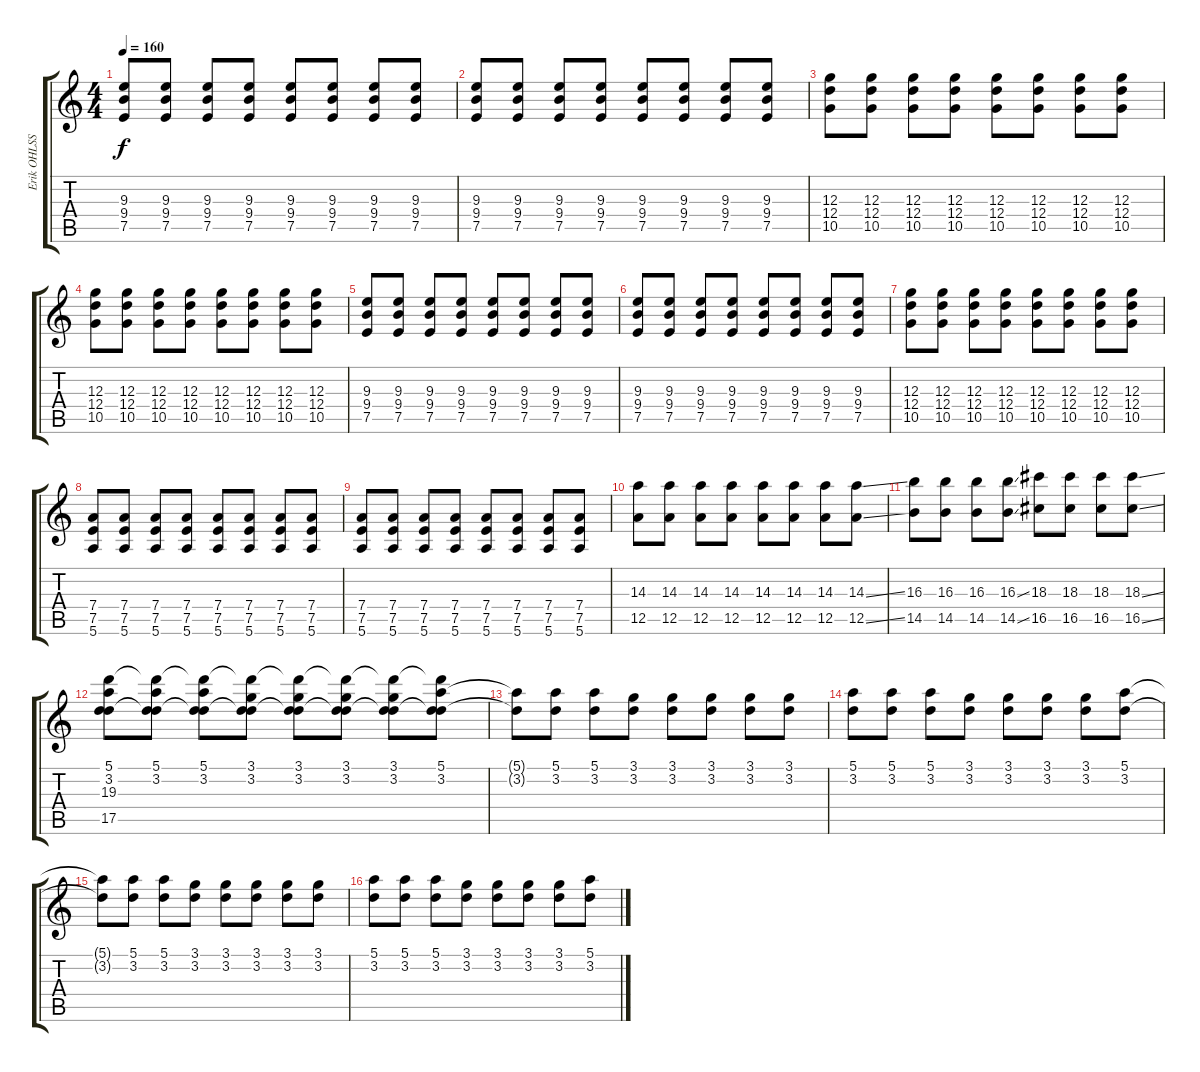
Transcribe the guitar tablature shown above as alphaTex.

\track ("Erik OHLSSON" "Erik OHLSS") {instrument distortionguitar}
\staff {score tabs}
\tuning (E4 B3 G3 D3 A2 E2) {hide}
\ts (4 4)
\tempo 160
\clef g2
\ks c
(9.3 9.4 7.5).8{dy f} (9.3 9.4 7.5).8 (9.3 9.4 7.5).8 (9.3 9.4 7.5).8 (9.3 9.4 7.5).8 (9.3 9.4 7.5).8 (9.3 9.4 7.5).8 (9.3 9.4 7.5).8 |
(9.3 9.4 7.5).8 (9.3 9.4 7.5).8 (9.3 9.4 7.5).8 (9.3 9.4 7.5).8 (9.3 9.4 7.5).8 (9.3 9.4 7.5).8 (9.3 9.4 7.5).8 (9.3 9.4 7.5).8 |
(12.3 12.4 10.5).8 (12.3 12.4 10.5).8 (12.3 12.4 10.5).8 (12.3 12.4 10.5).8 (12.3 12.4 10.5).8 (12.3 12.4 10.5).8 (12.3 12.4 10.5).8 (12.3 12.4 10.5).8 |
(12.3 12.4 10.5).8 (12.3 12.4 10.5).8 (12.3 12.4 10.5).8 (12.3 12.4 10.5).8 (12.3 12.4 10.5).8 (12.3 12.4 10.5).8 (12.3 12.4 10.5).8 (12.3 12.4 10.5).8 |
(9.3 9.4 7.5).8 (9.3 9.4 7.5).8 (9.3 9.4 7.5).8 (9.3 9.4 7.5).8 (9.3 9.4 7.5).8 (9.3 9.4 7.5).8 (9.3 9.4 7.5).8 (9.3 9.4 7.5).8 |
(9.3 9.4 7.5).8 (9.3 9.4 7.5).8 (9.3 9.4 7.5).8 (9.3 9.4 7.5).8 (9.3 9.4 7.5).8 (9.3 9.4 7.5).8 (9.3 9.4 7.5).8 (9.3 9.4 7.5).8 |
(12.3 12.4 10.5).8 (12.3 12.4 10.5).8 (12.3 12.4 10.5).8 (12.3 12.4 10.5).8 (12.3 12.4 10.5).8 (12.3 12.4 10.5).8 (12.3 12.4 10.5).8 (12.3 12.4 10.5).8 |
(7.4 7.5 5.6).8 (7.4 7.5 5.6).8 (7.4 7.5 5.6).8 (7.4 7.5 5.6).8 (7.4 7.5 5.6).8 (7.4 7.5 5.6).8 (7.4 7.5 5.6).8 (7.4 7.5 5.6).8 |
(7.4 7.5 5.6).8 (7.4 7.5 5.6).8 (7.4 7.5 5.6).8 (7.4 7.5 5.6).8 (7.4 7.5 5.6).8 (7.4 7.5 5.6).8 (7.4 7.5 5.6).8 (7.4 7.5 5.6).8 |
(14.3 12.5).8 (14.3 12.5).8 (14.3 12.5).8 (14.3 12.5).8 (14.3 12.5).8 (14.3 12.5).8 (14.3 12.5).8 (14.3{ss} 12.5{ss}).8 |
(16.3 14.5).8 (16.3 14.5).8 (16.3 14.5).8 (16.3{ss} 14.5{ss}).8 (18.3 16.5).8 (18.3 16.5).8 (18.3 16.5).8 (18.3{ss} 16.5{ss}).8 |
(5.1 3.2 19.3 17.5).8 (5.1 3.2 19.3{t} 17.5{t}).8 (5.1 3.2 19.3{t} 17.5{t}).8 (3.1 3.2 19.3{t} 17.5{t}).8 (3.1 3.2 19.3{t} 17.5{t}).8 (3.1 3.2 19.3{t} 17.5{t}).8 (3.1 3.2 19.3{t} 17.5{t}).8 (5.1 3.2 19.3{t} 17.5{t}).8 |
(5.1{t} 3.2{t}).8 (5.1 3.2).8 (5.1 3.2).8 (3.1 3.2).8 (3.1 3.2).8 (3.1 3.2).8 (3.1 3.2).8 (3.1 3.2).8 |
(5.1 3.2).8 (5.1 3.2).8 (5.1 3.2).8 (3.1 3.2).8 (3.1 3.2).8 (3.1 3.2).8 (3.1 3.2).8 (5.1 3.2).8 |
(5.1{t} 3.2{t}).8 (5.1 3.2).8 (5.1 3.2).8 (3.1 3.2).8 (3.1 3.2).8 (3.1 3.2).8 (3.1 3.2).8 (3.1 3.2).8 |
(5.1 3.2).8 (5.1 3.2).8 (5.1 3.2).8 (3.1 3.2).8 (3.1 3.2).8 (3.1 3.2).8 (3.1 3.2).8 (5.1 3.2).8
